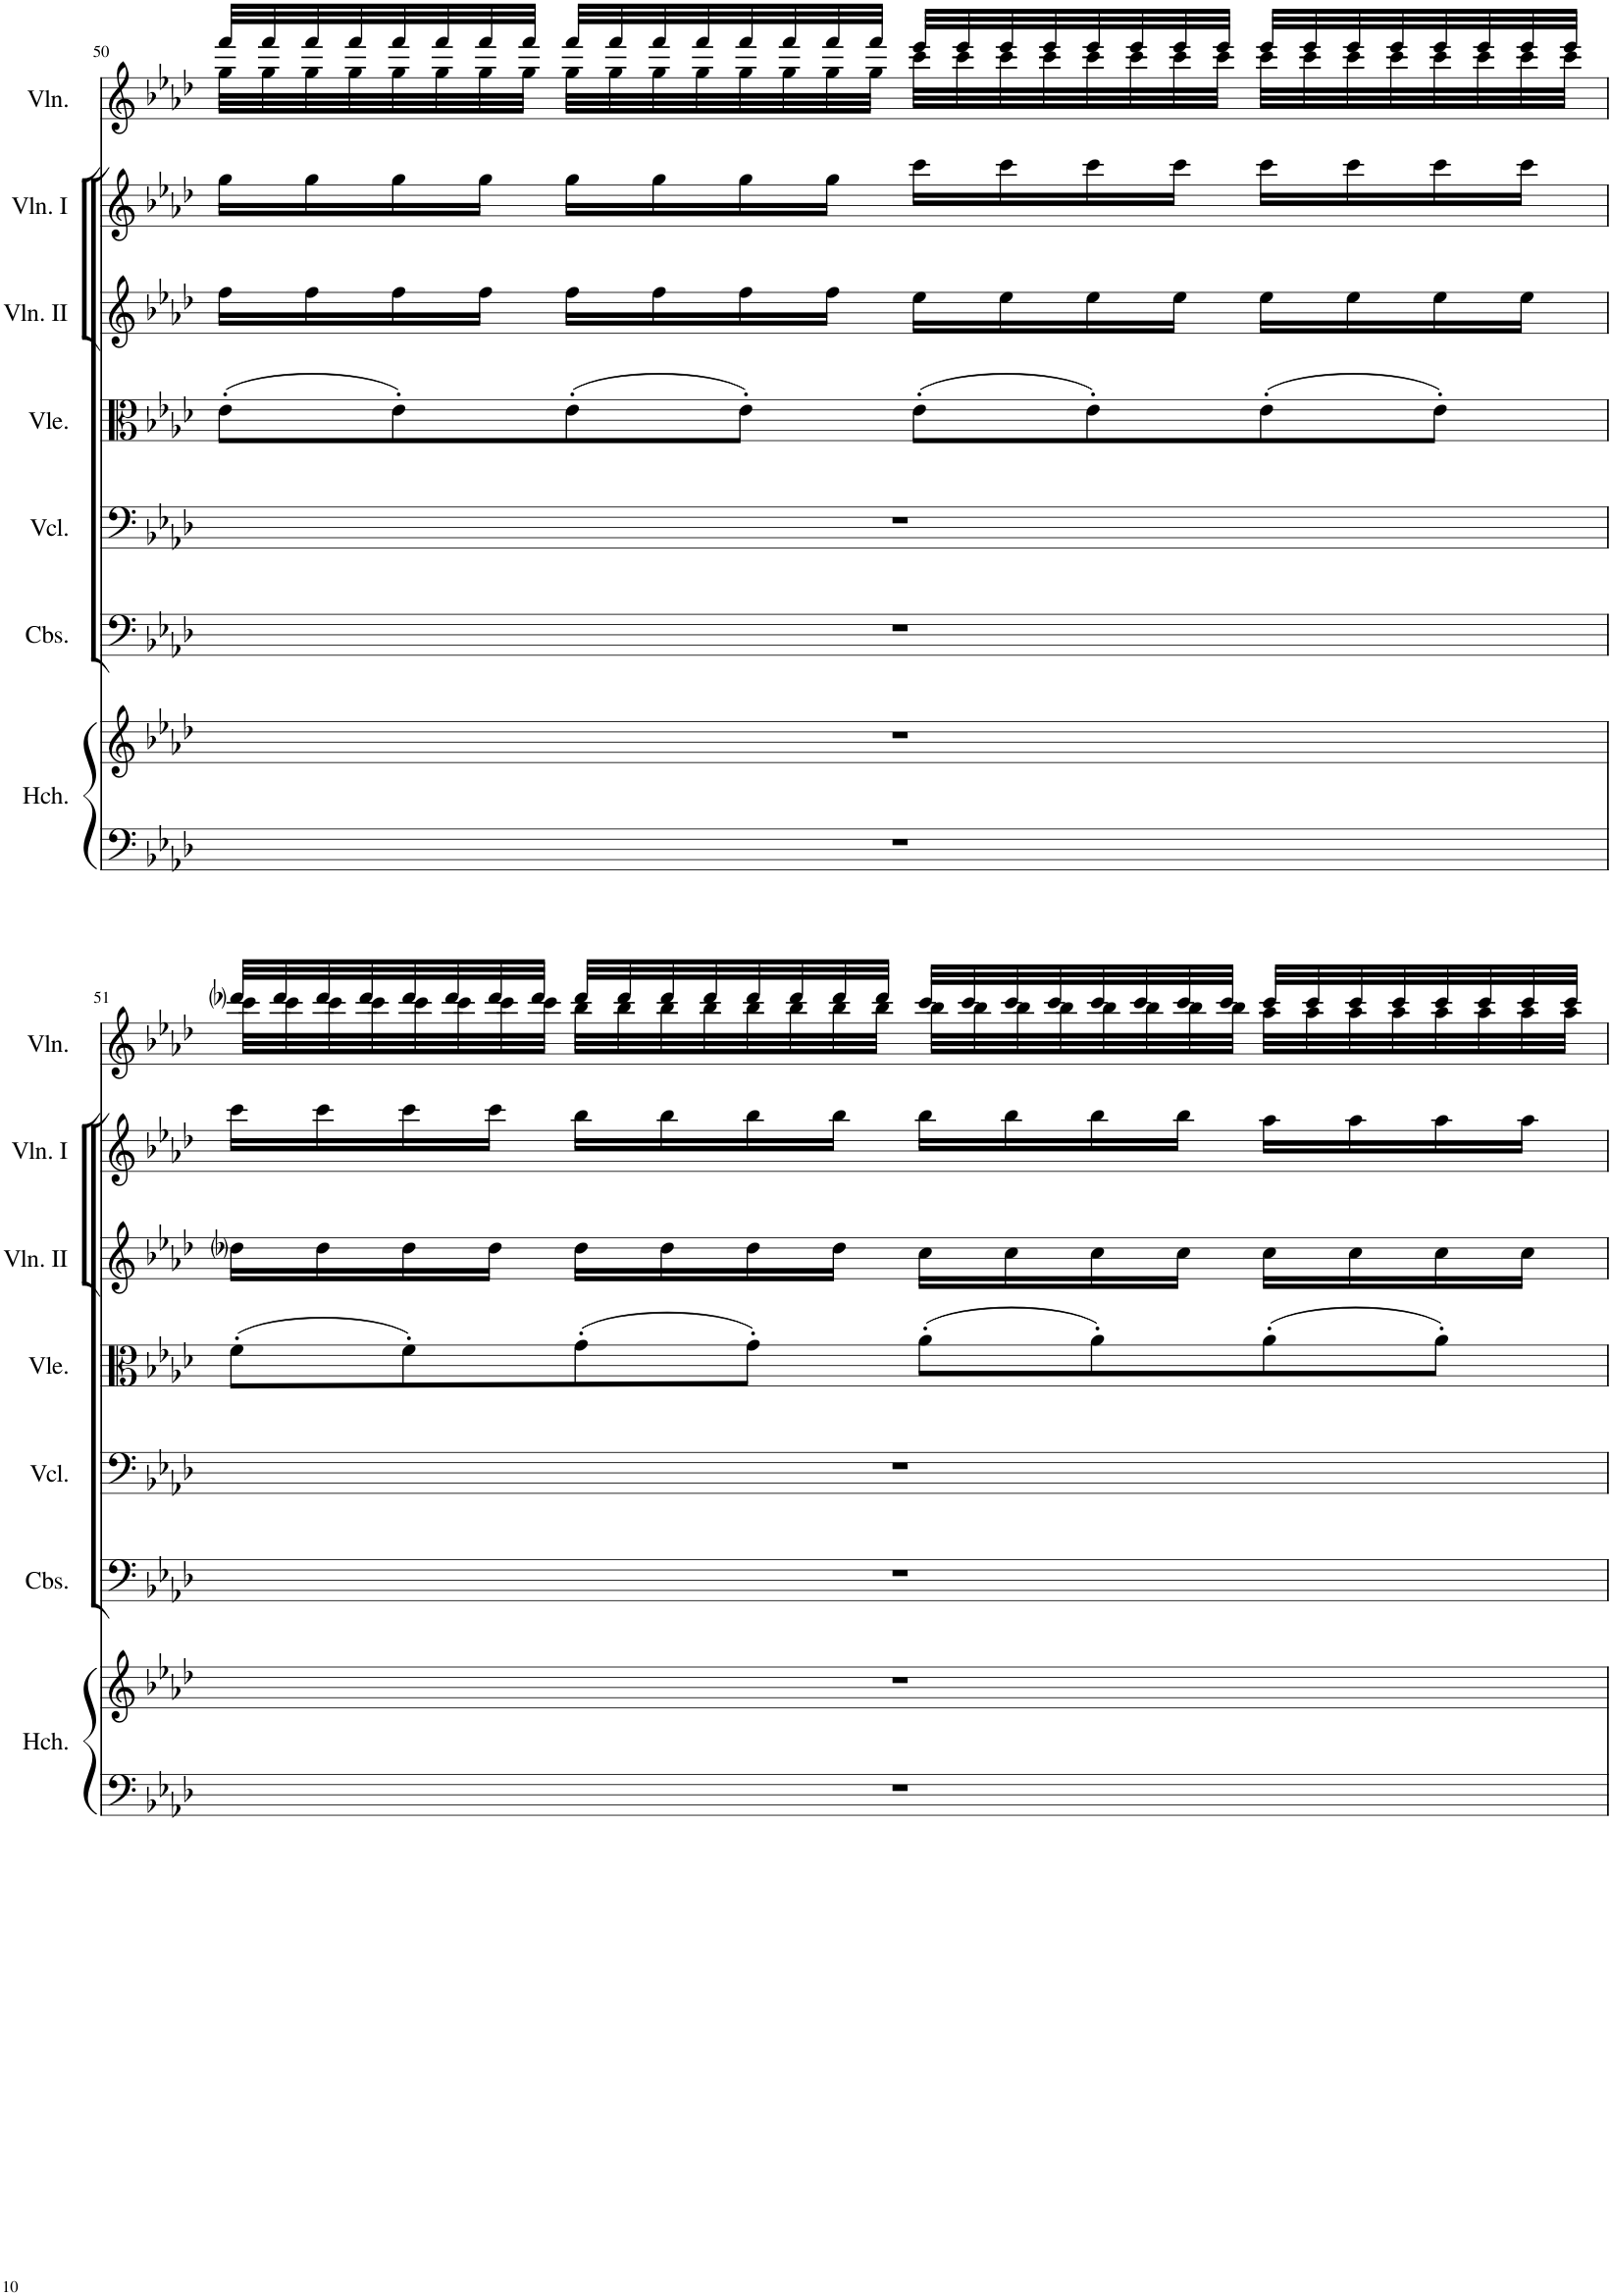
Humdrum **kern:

**kern	**kern	**kern	**kern	**kern	**kern	**kern	**kern
*part7	*part7	*part6	*part5	*part4	*part3	*part2	*part1
*staff8	*staff7	*staff6	*staff5	*staff4	*staff3	*staff2	*staff1
*I"Organ or Harpsichord	*	*I"Contrabassi	*I"Violoncelli	*I"Viole	*I"Violino II	*I"Violino I	*I"Violino principale
*I'Hch.	*	*I'Cbs.	*I'Vcl.	*I'Vle.	*I'Vln. II	*I'Vln. I	*I'Vln.
!!LO:PB:g=z
*clefF4	*clefG2	*clefF4	*clefF4	*clefC3	*clefG2	*clefG2	*clefG2
*	*	*Trd7c12	*	*	*	*	*
*k[b-e-a-d-]	*k[b-e-a-d-]	*k[b-e-a-d-]	*k[b-e-a-d-]	*k[b-e-a-d-]	*k[b-e-a-d-]	*k[b-e-a-d-]	*k[b-e-a-d-]
*M4/4	*M4/4	*M4/4	*M4/4	*M4/4	*M4/4	*M4/4	*M4/4
*met(c)	*met(c)	*met(c)	*met(c)	*met(c)	*met(c)	*met(c)	*met(c)
=50	=50	=50	=50	=50	=50	=50	=50
*	*	*	*	*	*	*	*^
1r	1r	1r	1r	(8e-'\L	16ff\LL	16gg\LL	32fff/LLL	32gg\LLL
.	.	.	.	.	.	.	32fff/	32gg\
.	.	.	.	.	16ff\	16gg\	32fff/	32gg\
.	.	.	.	.	.	.	32fff/	32gg\
.	.	.	.	8e-'\)	16ff\	16gg\	32fff/	32gg\
.	.	.	.	.	.	.	32fff/	32gg\
.	.	.	.	.	16ff\JJ	16gg\JJ	32fff/	32gg\
.	.	.	.	.	.	.	32fff/JJJ	32gg\JJJ
.	.	.	.	(8e-'\	16ff\LL	16gg\LL	32fff/LLL	32gg\LLL
.	.	.	.	.	.	.	32fff/	32gg\
.	.	.	.	.	16ff\	16gg\	32fff/	32gg\
.	.	.	.	.	.	.	32fff/	32gg\
.	.	.	.	8e-'\J)	16ff\	16gg\	32fff/	32gg\
.	.	.	.	.	.	.	32fff/	32gg\
.	.	.	.	.	16ff\JJ	16gg\JJ	32fff/	32gg\
.	.	.	.	.	.	.	32fff/JJJ	32gg\JJJ
.	.	.	.	(8e-'\L	16ee-\LL	16ccc\LL	32eee-/LLL	32ccc\LLL
.	.	.	.	.	.	.	32eee-/	32ccc\
.	.	.	.	.	16ee-\	16ccc\	32eee-/	32ccc\
.	.	.	.	.	.	.	32eee-/	32ccc\
.	.	.	.	8e-'\)	16ee-\	16ccc\	32eee-/	32ccc\
.	.	.	.	.	.	.	32eee-/	32ccc\
.	.	.	.	.	16ee-\JJ	16ccc\JJ	32eee-/	32ccc\
.	.	.	.	.	.	.	32eee-/JJJ	32ccc\JJJ
.	.	.	.	(8e-'\	16ee-\LL	16ccc\LL	32eee-/LLL	32ccc\LLL
.	.	.	.	.	.	.	32eee-/	32ccc\
.	.	.	.	.	16ee-\	16ccc\	32eee-/	32ccc\
.	.	.	.	.	.	.	32eee-/	32ccc\
.	.	.	.	8e-'\J)	16ee-\	16ccc\	32eee-/	32ccc\
.	.	.	.	.	.	.	32eee-/	32ccc\
.	.	.	.	.	16ee-\JJ	16ccc\JJ	32eee-/	32ccc\
.	.	.	.	.	.	.	32eee-/JJJ	32ccc\JJJ
!!LO:LB:g=z	!!
=51	=51	=51	=51	=51	=51	=51	=51	=51
1r	1r	1r	1r	(8f'\L	16dd-i\LL	16ccc\LL	32ddd-i/LLL	32ccc\LLL
.	.	.	.	.	.	.	32ddd-/	32ccc\
.	.	.	.	.	16dd-\	16ccc\	32ddd-/	32ccc\
.	.	.	.	.	.	.	32ddd-/	32ccc\
.	.	.	.	8f'\)	16dd-\	16ccc\	32ddd-/	32ccc\
.	.	.	.	.	.	.	32ddd-/	32ccc\
.	.	.	.	.	16dd-\JJ	16ccc\JJ	32ddd-/	32ccc\
.	.	.	.	.	.	.	32ddd-/JJJ	32ccc\JJJ
.	.	.	.	(8g'\	16dd-\LL	16bb-\LL	32ddd-/LLL	32bb-\LLL
.	.	.	.	.	.	.	32ddd-/	32bb-\
.	.	.	.	.	16dd-\	16bb-\	32ddd-/	32bb-\
.	.	.	.	.	.	.	32ddd-/	32bb-\
.	.	.	.	8g'\J)	16dd-\	16bb-\	32ddd-/	32bb-\
.	.	.	.	.	.	.	32ddd-/	32bb-\
.	.	.	.	.	16dd-\JJ	16bb-\JJ	32ddd-/	32bb-\
.	.	.	.	.	.	.	32ddd-/JJJ	32bb-\JJJ
.	.	.	.	(8a-'\L	16cc\LL	16bb-\LL	32ccc/LLL	32bb-\LLL
.	.	.	.	.	.	.	32ccc/	32bb-\
.	.	.	.	.	16cc\	16bb-\	32ccc/	32bb-\
.	.	.	.	.	.	.	32ccc/	32bb-\
.	.	.	.	8a-'\)	16cc\	16bb-\	32ccc/	32bb-\
.	.	.	.	.	.	.	32ccc/	32bb-\
.	.	.	.	.	16cc\JJ	16bb-\JJ	32ccc/	32bb-\
.	.	.	.	.	.	.	32ccc/JJJ	32bb-\JJJ
.	.	.	.	(8a-'\	16cc\LL	16aa-\LL	32ccc/LLL	32aa-\LLL
.	.	.	.	.	.	.	32ccc/	32aa-\
.	.	.	.	.	16cc\	16aa-\	32ccc/	32aa-\
.	.	.	.	.	.	.	32ccc/	32aa-\
.	.	.	.	8a-'\J)	16cc\	16aa-\	32ccc/	32aa-\
.	.	.	.	.	.	.	32ccc/	32aa-\
.	.	.	.	.	16cc\JJ	16aa-\JJ	32ccc/	32aa-\
.	.	.	.	.	.	.	32ccc/JJJ	32aa-\JJJ
*	*	*	*	*	*	*	*v	*v
=	=	=	=	=	=	=	=
*-	*-	*-	*-	*-	*-	*-	*-
